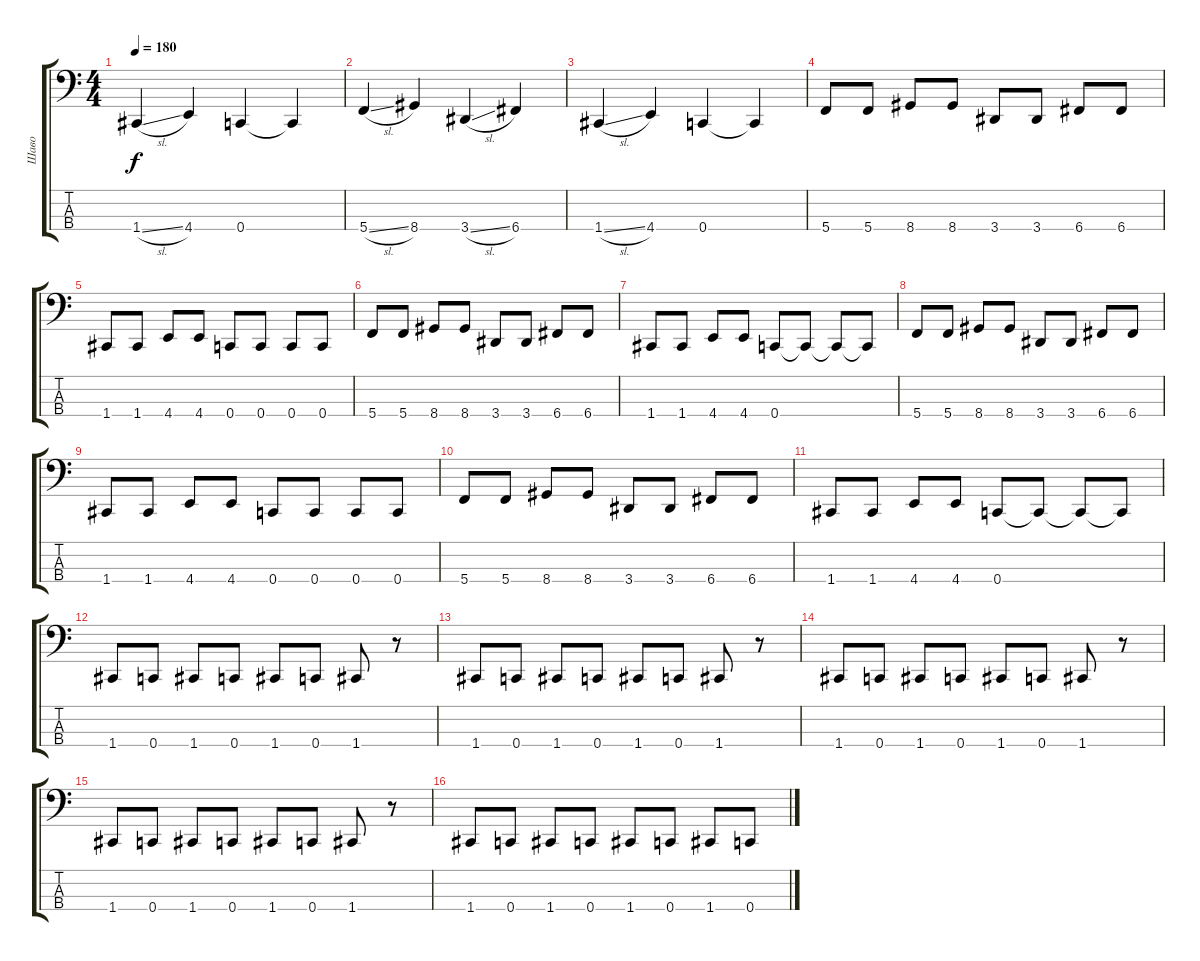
\track ("Шаво" "Шаво") {instrument electricbassfinger}
\staff {score tabs}
\tuning (F2 C2 G1 C1) {hide}
\ts (4 4)
\tempo 180
\clef f4
\ks c
1.4{sl}.4{dy f} 4.4.4 0.4.4 0.4{t}.4 |
5.4{sl}.4 8.4.4 3.4{sl}.4 6.4.4 |
1.4{sl}.4 4.4.4 0.4.4 0.4{t}.4 |
5.4.8 5.4.8 8.4.8 8.4.8 3.4.8 3.4.8 6.4.8 6.4.8 |
1.4.8 1.4.8 4.4.8 4.4.8 0.4.8 0.4.8 0.4.8 0.4.8 |
5.4.8 5.4.8 8.4.8 8.4.8 3.4.8 3.4.8 6.4.8 6.4.8 |
1.4.8 1.4.8 4.4.8 4.4.8 0.4.8 0.4{t}.8 0.4{t}.8 0.4{t}.8 |
5.4.8 5.4.8 8.4.8 8.4.8 3.4.8 3.4.8 6.4.8 6.4.8 |
1.4.8 1.4.8 4.4.8 4.4.8 0.4.8 0.4.8 0.4.8 0.4.8 |
5.4.8 5.4.8 8.4.8 8.4.8 3.4.8 3.4.8 6.4.8 6.4.8 |
1.4.8 1.4.8 4.4.8 4.4.8 0.4.8 0.4{t}.8 0.4{t}.8 0.4{t}.8 |
1.4.8 0.4.8 1.4.8 0.4.8 1.4.8 0.4.8 1.4.8 r.8 |
1.4.8 0.4.8 1.4.8 0.4.8 1.4.8 0.4.8 1.4.8 r.8 |
1.4.8 0.4.8 1.4.8 0.4.8 1.4.8 0.4.8 1.4.8 r.8 |
1.4.8 0.4.8 1.4.8 0.4.8 1.4.8 0.4.8 1.4.8 r.8 |
1.4.8 0.4.8 1.4.8 0.4.8 1.4.8 0.4.8 1.4.8 0.4.8
